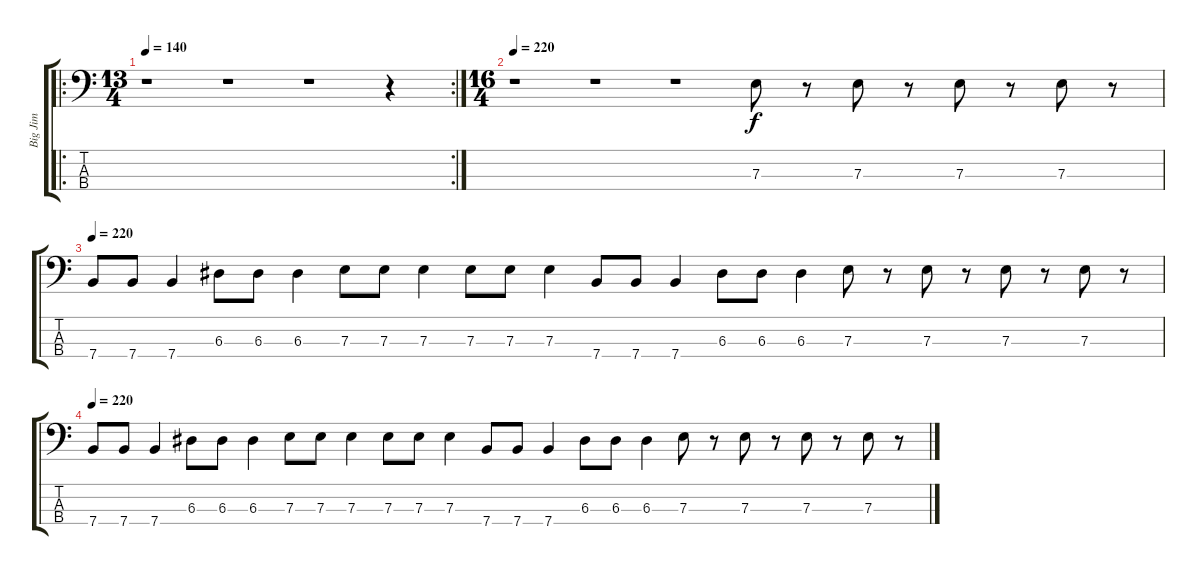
\track ("Big Jim" "Big Jim") {instrument electricbasspick}
\staff {score tabs}
\tuning (G2 D2 A1 E1) {hide}
\ro
\rc 2
\ts (13 4)
\tempo 140
\clef f4
\ks c
r.1{dy f instrument electricbasspick} r.1 r.1 r.4 |
\ts (16 4)
\tempo 220
r.1 r.1 r.1 7.3.8 r.8 7.3.8 r.8 7.3.8 r.8 7.3.8 r.8 |
\tempo 220
7.4.8 7.4.8 7.4.4 6.3.8 6.3.8 6.3.4 7.3.8 7.3.8 7.3.4 7.3.8 7.3.8 7.3.4 7.4.8 7.4.8 7.4.4 6.3.8 6.3.8 6.3.4 7.3.8 r.8 7.3.8 r.8 7.3.8 r.8 7.3.8 r.8 |
\tempo 220
7.4.8 7.4.8 7.4.4 6.3.8 6.3.8 6.3.4 7.3.8 7.3.8 7.3.4 7.3.8 7.3.8 7.3.4 7.4.8 7.4.8 7.4.4 6.3.8 6.3.8 6.3.4 7.3.8 r.8 7.3.8 r.8 7.3.8 r.8 7.3.8 r.8
